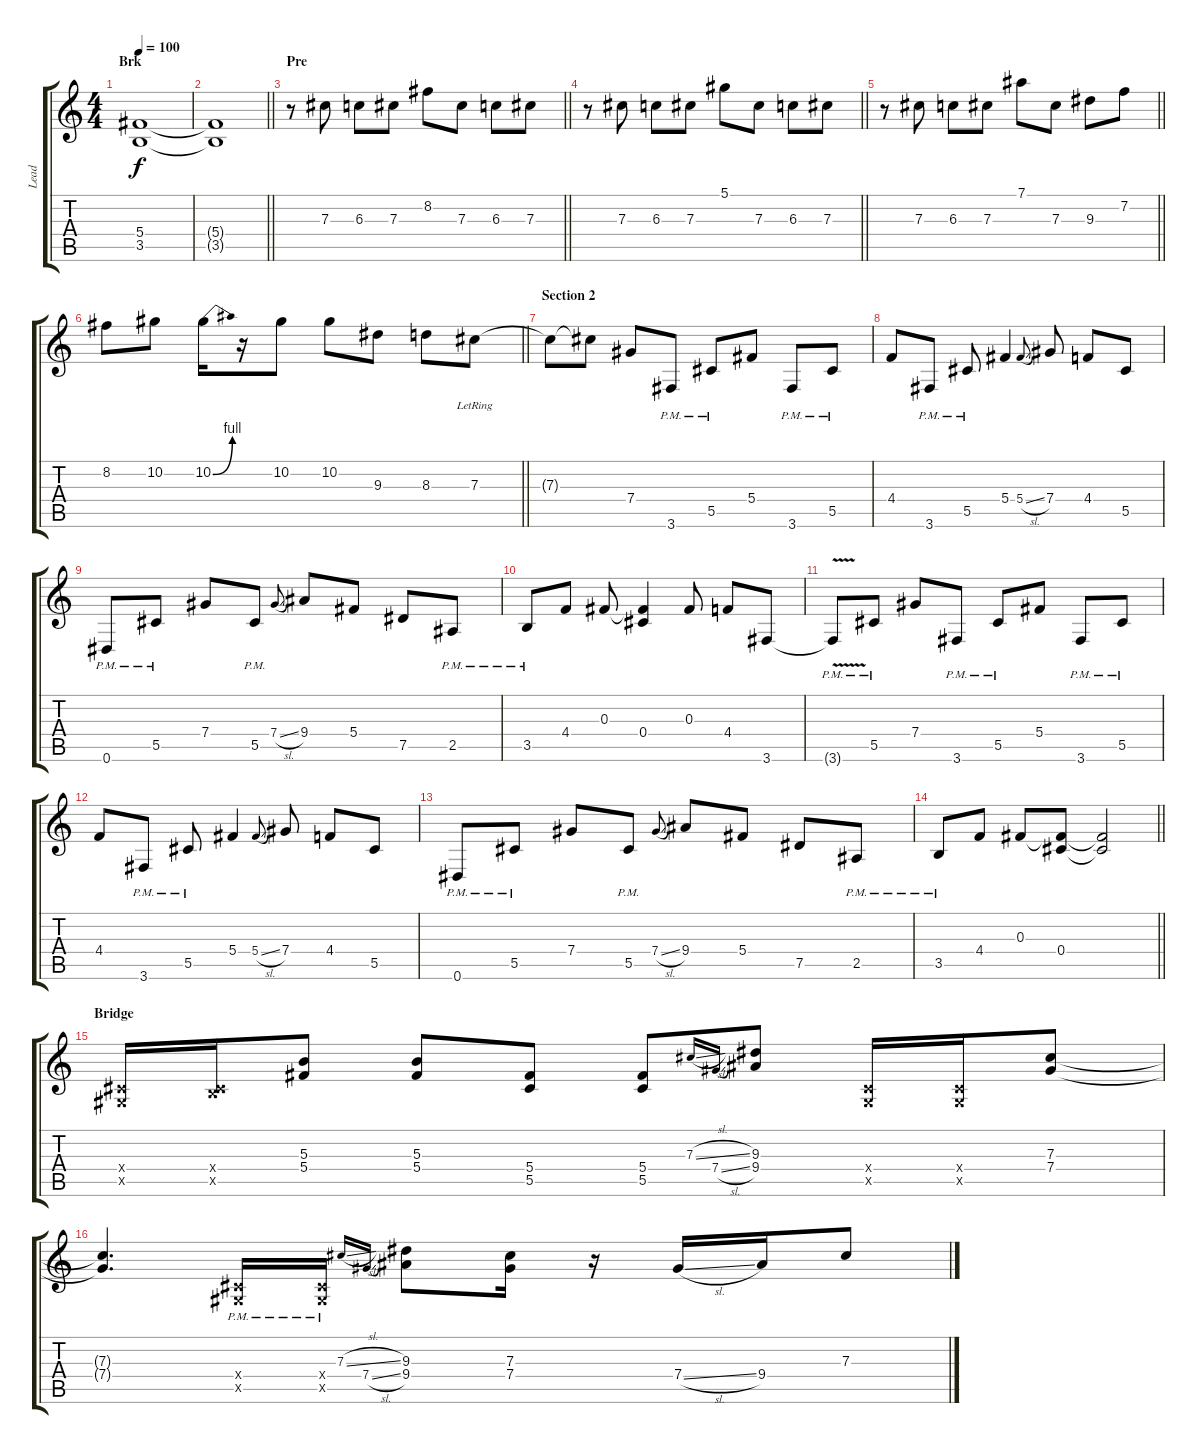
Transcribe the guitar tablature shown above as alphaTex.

\track ("Lead" "Lead") {instrument distortionguitar}
\staff {score tabs}
\tuning (Eb4 Bb3 Gb3 Db3 Ab2 Eb2) {hide}
\ts (4 4)
\section ("" "Brk")
\tempo 100
\clef g2
\ks c
(5.4{t} 3.5{t}).1{dy f} |
\barLineRight lightlight
(5.4{t} 3.5{t}).1 |
\section ("" "Pre")
\barLineRight lightlight
r.8 7.3.8 6.3.8 7.3.8 8.2.8 7.3.8 6.3.8 7.3.8 |
\barLineRight lightlight
r.8 7.3.8 6.3.8 7.3.8 5.1.8 7.3.8 6.3.8 7.3.8 |
\barLineRight lightlight
r.8 7.3.8 6.3.8 7.3.8 7.1.8 7.3.8 9.3.8 7.2.8 |
\barLineRight lightlight
8.2.8 10.2.8 10.2{be (bend 0 0 60 4)}.16 r.16 10.2.8 10.2.8 9.3.8 8.3.8 7.3{lr}.8 |
\section ("" "Section 2")
7.3{t}.8 7.3{t}.8 7.4.8 3.6{pm}.8 5.5{pm}.8 5.4.8 3.6{pm}.8 5.5{pm}.8 |
4.4.8 3.6{pm}.8 5.5{pm}.8 5.4.4 5.4{sl}.8{gr onbeat} 7.4.8 4.4.8 5.5.8 |
0.6{pm}.8 5.5{pm}.8 7.4.8 5.5{pm}.8 7.4{sl}.8{gr onbeat} 9.4.8 5.4.8 7.5.8 2.5{pm}.8 |
3.5{pm}.8 4.4.8 0.3.8 (0.3{t} 0.4).4 0.3.8 4.4.8 3.6.8 |
3.6{v pm t}.8 5.5{pm}.8 7.4.8 3.6{pm}.8 5.5{pm}.8 5.4.8 3.6{pm}.8 5.5{pm}.8 |
4.4.8 3.6{pm}.8 5.5{pm}.8 5.4.4 5.4{sl}.8{gr onbeat} 7.4.8 4.4.8 5.5.8 |
0.6{pm}.8 5.5{pm}.8 7.4.8 5.5{pm}.8 7.4{sl}.8{gr onbeat} 9.4.8 5.4.8 7.5.8 2.5{pm}.8 |
\barLineRight lightlight
3.5{pm}.8 4.4.8 0.3.8 (0.3{t} 0.4).8 (0.3{t} 0.4{t}).2 |
\section ("" "Bridge")
(0.4{x} 0.5{x}).16 (0.4{x} 3.5{x}).16 (5.3 5.4).8 (5.3 5.4).8 (5.4 5.5).8 (5.4 5.5).8 7.3{sl}.16{gr onbeat} 7.4{sl}.16{gr onbeat} (9.3 9.4).8 (0.4{x} 0.5{x}).16 (0.4{x} 0.5{x}).16 (7.3 7.4).8 |
(7.3{t} 7.4{t}).4{d} (0.4{x} 0.5{pm x}).16 (0.4{pm x} 0.5{x}).16 7.3{sl}.16{gr onbeat} 7.4{sl}.16{gr onbeat} (9.3 9.4).8 (7.3 7.4).16 r.16 7.4{sl}.16 9.4.16 7.3.8
